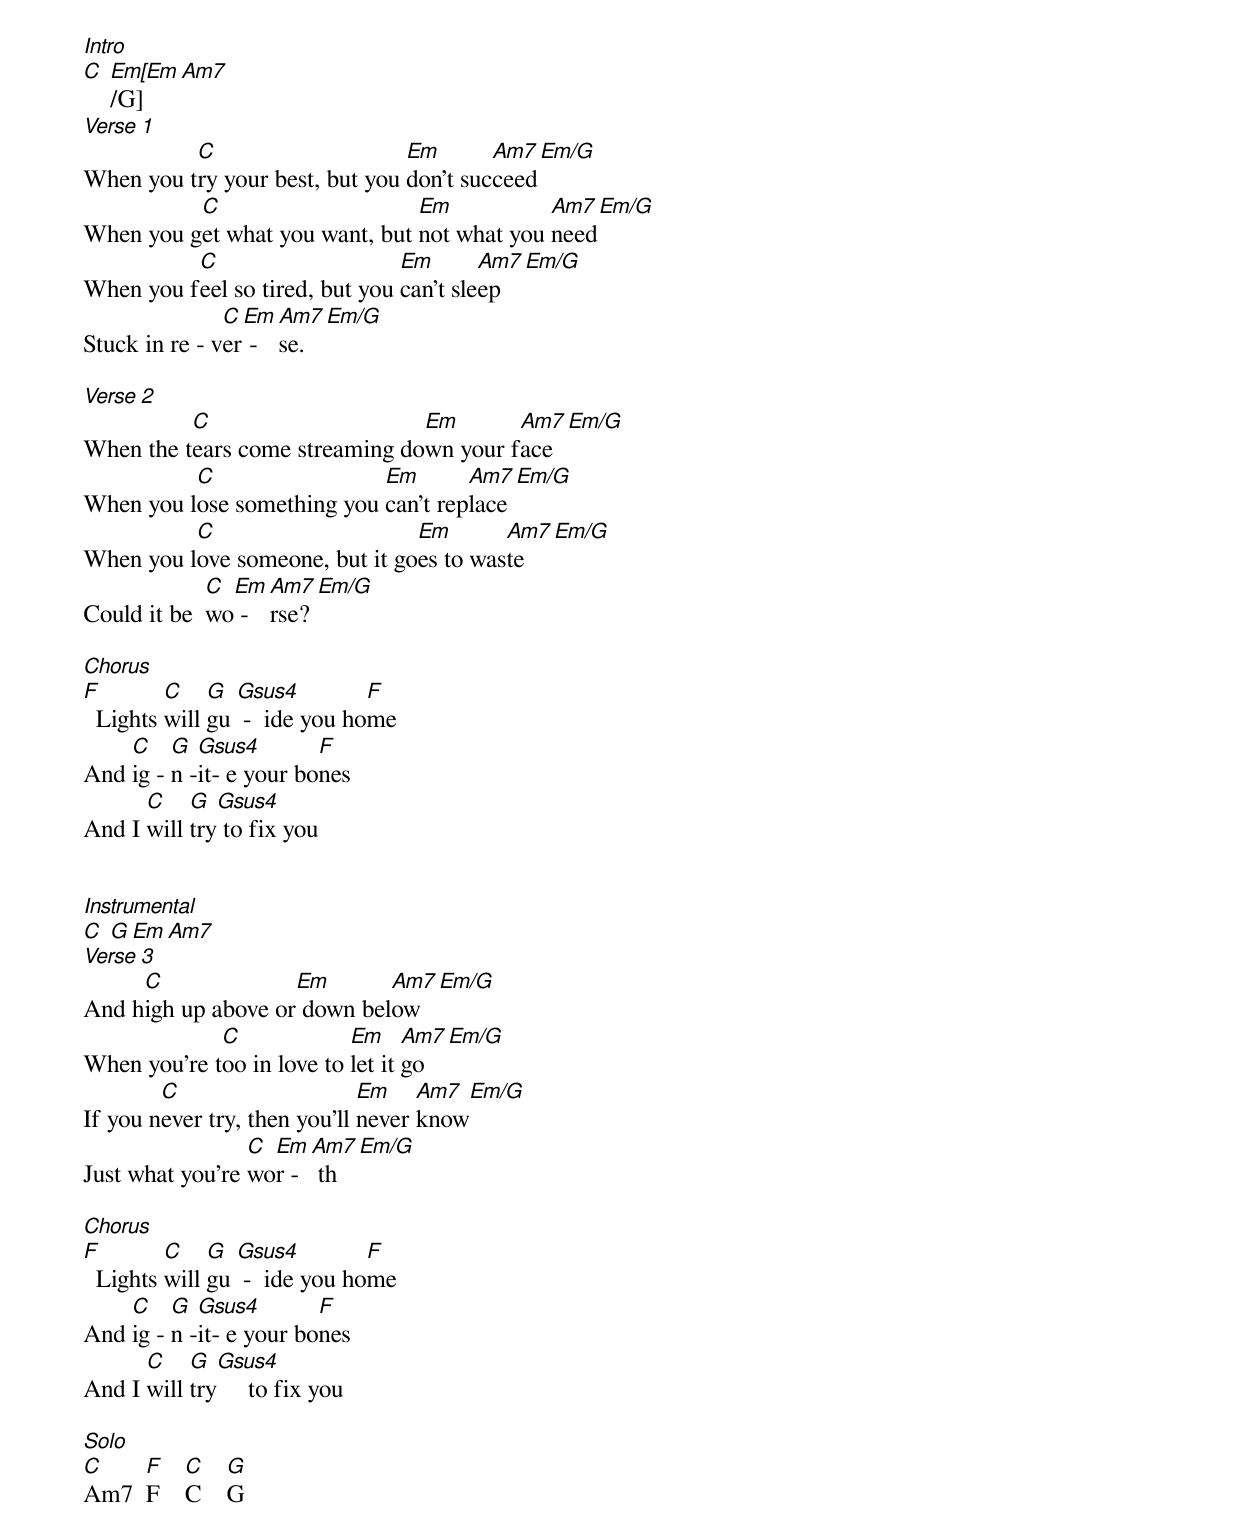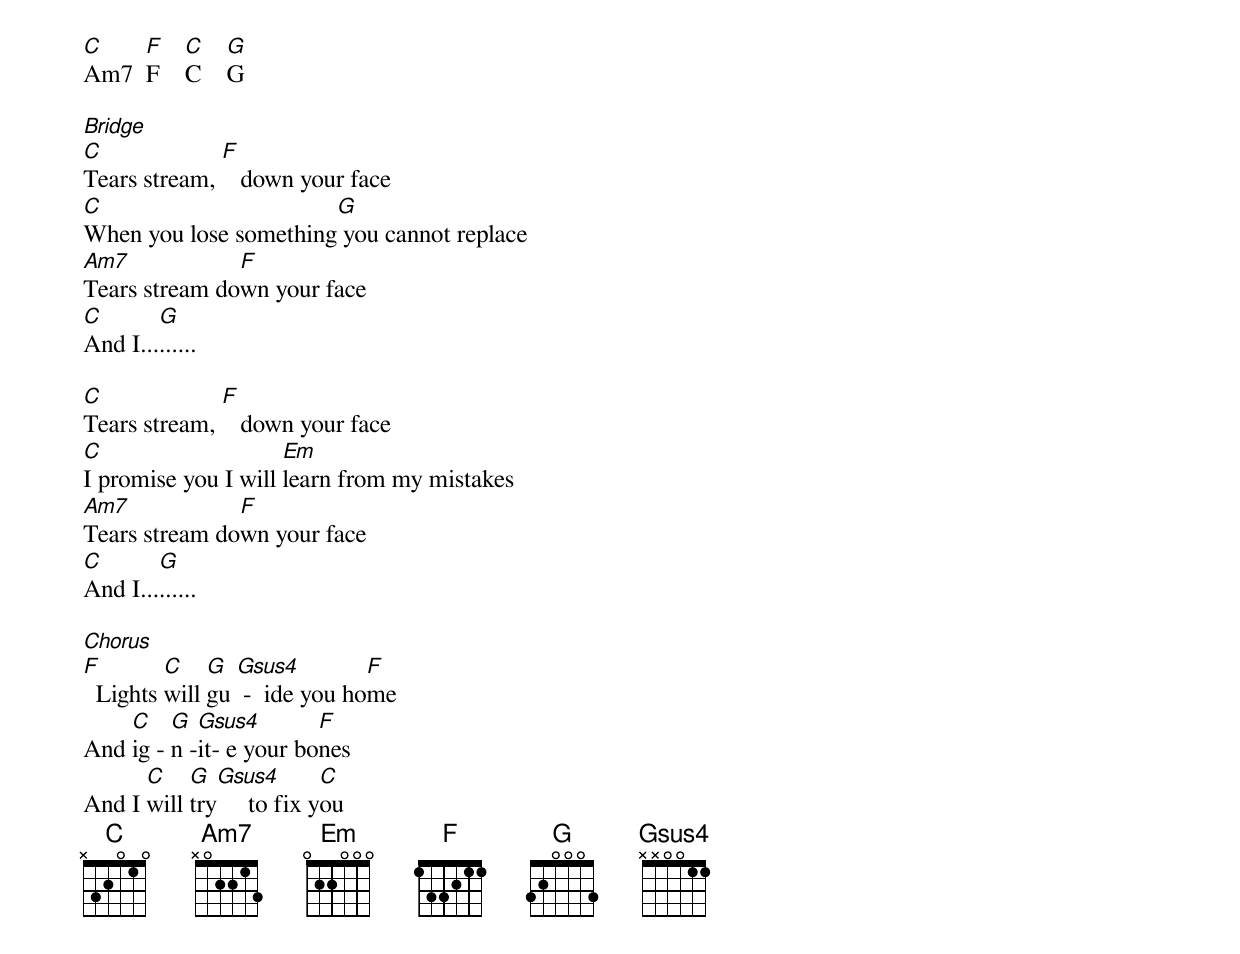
[Intro]
[C] [Em[Em]/G][Am7]
[Verse 1]
When you t[C]ry your best, but you [Em]don't suc[Am7]ceed[Em/G]
When you g[C]et what you want, but [Em]not what you [Am7]need[Em/G]
When you f[C]eel so tired, but you [Em]can't sle[Am7]ep[Em/G]
Stuck in re - v[C]er[Em] - [Am7]se.[Em/G]

[Verse 2]
When the t[C]ears come streaming do[Em]wn your f[Am7]ace[Em/G]
When you l[C]ose something you [Em]can't rep[Am7]lace[Em/G]
When you l[C]ove someone, but it go[Em]es to was[Am7]te[Em/G]
Could it be  [C]wo[Em] - [Am7]rse?[Em/G]

[Chorus]
[F]  Lights [C]will [G]gu [Gsus4] -  ide you ho[F]me
And [C]ig - [G]n -[Gsus4]it- e your bo[F]nes
And I [C]will [G]try[Gsus4] to fix you


[Instrumental]
[C] [G][Em][Am7]
[Verse 3]
And h[C]igh up above or[Em] down bel[Am7]ow[Em/G]
When you're t[C]oo in love to [Em]let it [Am7]go[Em/G]
If you n[C]ever try, then you'll [Em]never [Am7]know[Em/G]
Just what you're [C]wo[Em]r -[Am7] th[Em/G]

[Chorus]
[F]  Lights [C]will [G]gu [Gsus4] -  ide you ho[F]me
And [C]ig - [G]n -[Gsus4]it- e your bo[F]nes
And I [C]will [G]try[Gsus4]     to fix you

[Solo]
[C]Am7  [F]F    [C]C    [G]G
[C]Am7  [F]F    [C]C    [G]G

[Bridge]
[C]Tears stream, [F]   down your face
[C]When you lose something[G] you cannot replace
[Am7]Tears stream do[F]wn your face
[C]And I...[G]......

[C]Tears stream, [F]   down your face
[C]I promise you I will [Em]learn from my mistakes
[Am7]Tears stream do[F]wn your face
[C]And I...[G]......

[Chorus]
[F]  Lights [C]will [G]gu [Gsus4] -  ide you ho[F]me
And [C]ig - [G]n -[Gsus4]it- e your bo[F]nes
And I [C]will [G]try[Gsus4]     to fix y[C]ou
